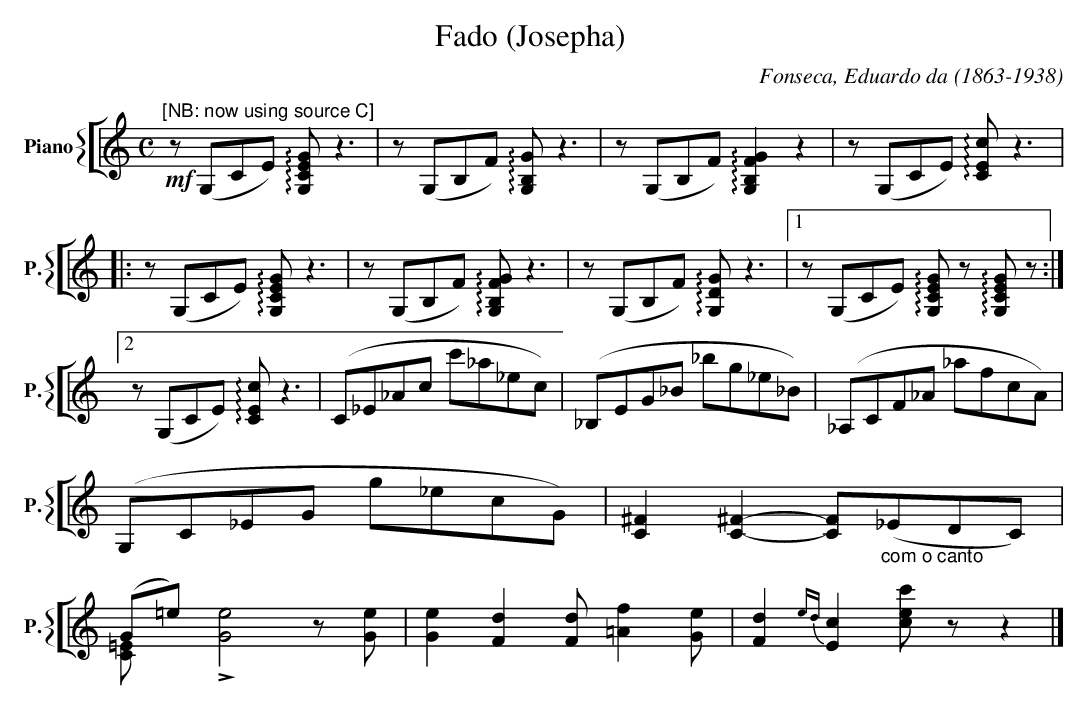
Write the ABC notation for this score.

X:1
T:Fado (Josepha)
C:Fonseca, Eduardo da (1863-1938)
M:C
L:1/4
K:C
V: 7 clef=treble name="Piano" sname="P."
%%staves [{ 7 }]
   "^[NB: now using source C]"!mf!z/(G,/C/E/) !arpeggio![G,CEG]<z | z/(G,/B,/F/) !arpeggio![G,B,G]<z | \
   z/(G,/B,/F/)!arpeggio![G,B,FG]z | z/(G,/C/E/) !arpeggio![CEc]<z |: \
   z/(G,/C/E/) !arpeggio![G,CEG]<z | z/(G,/B,/F/) !arpeggio![G,B,FG]<z | \
   z/(G,/B,/F/) !arpeggio![G,DG]<z |1  z/(G,/C/E/) !arpeggio![G,CEG]/z/ !arpeggio![G,CEG]/z/ :|2 \
   z/(G,/C/E/) !arpeggio![CEc]<z | \
   [L:1/8] (C_E_Ac c'_a_ec) | (_B,-EG_B _bg_e_B)  | (_A,CF_A _afcA) | (G,C_EG g_ecG) | \
   [L:1/4][C^F] [C^F]-[CF]/"_com o canto"(_E/D/C/)| (G/=e/) x3 & [C=E]/x/!>![Ge]2 z/[Ge]/ | \
   [Ge][Fd] [Fd]/ [=Af] [Ge]/ | [Fd] {ed}[Ec] [cec']/z/z |] \
